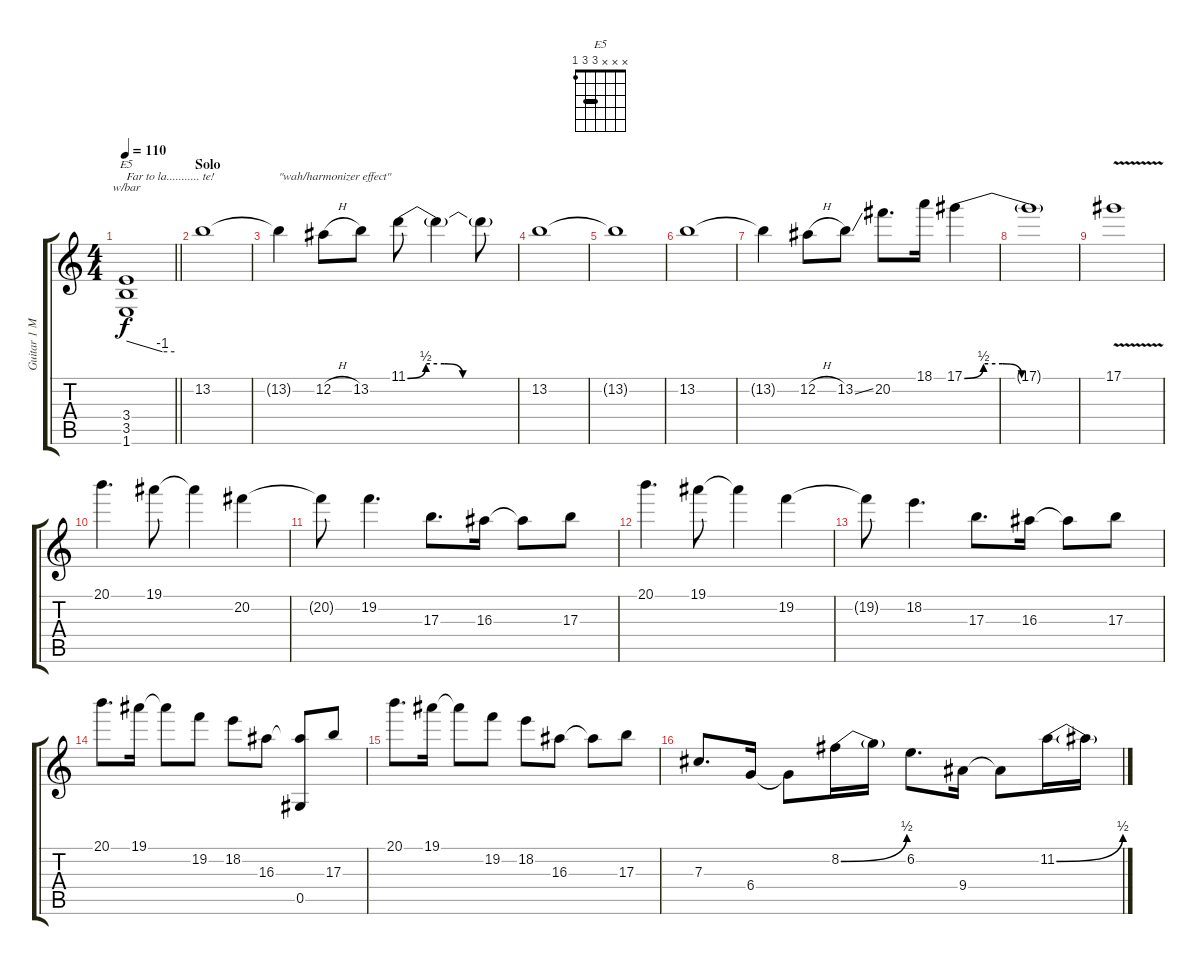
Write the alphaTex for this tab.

\track ("Guitar 1 Main" "Guitar 1 M") {instrument distortionguitar}
\staff {score tabs}
\tuning (Eb4 Bb3 Gb3 Db3 Ab2 Eb2) {hide}
\chord ("E5" x x x 3 3 1) {barre 3}
\ts (4 4)
\tempo 110
\clef g2
\barLineRight lightlight
\ks c
(3.4 3.5 1.6).1{tbe (custom default 0 0 45 -4 60 -4) ch "E5" txt "Far to la..........." dy f} |
\section ("" "Solo")
13.2.1{txt "te!" instrument distortionguitar} |
13.2{t}.4{txt "\"wah/harmonizer effect\""} 12.2{h}.8 13.2.8 11.1{be (custom 0 0 10 2 20 2 30 0 60 0)}.8 11.1{t}.4 11.1{t}.8 |
13.2.1 |
13.2{t}.1 |
13.2.1 |
13.2{t}.4 12.2{h}.8 13.2{ss}.8 20.2.8{d} 18.1.16 17.1{be (custom 0 0 10 2 20 2 30 0 60 0)}.4 |
17.1{t}.1 |
17.1{v}.1 |
20.1.4{d} 19.1.8 19.1{t}.4 20.2.4 |
20.2{t}.8 19.2.4{d} 17.3.8{d} 16.3.16 16.3{t}.8 17.3.8 |
20.1.4{d} 19.1.8 19.1{t}.4 19.2.4 |
19.2{t}.8 18.2.4{d} 17.3.8{d} 16.3.16 16.3{t}.8 17.3.8 |
20.1.8{d} 19.1.16 19.1{t}.8 19.2.8 18.2.8 16.3.8 (16.3{t} 0.5).8 17.3.8 |
20.1.8{d} 19.1.16 19.1{t}.8 19.2.8 18.2.8 16.3.8 16.3{t}.8 17.3.8 |
7.3.8{d} 6.4.16 6.4{t}.8 8.2{be (bend 0 0 60 2)}.16 8.2{t}.16 6.2.8{d} 9.4.16 9.4{t}.8 11.2{be (bend 0 0 60 2)}.16 11.2{t}.16
